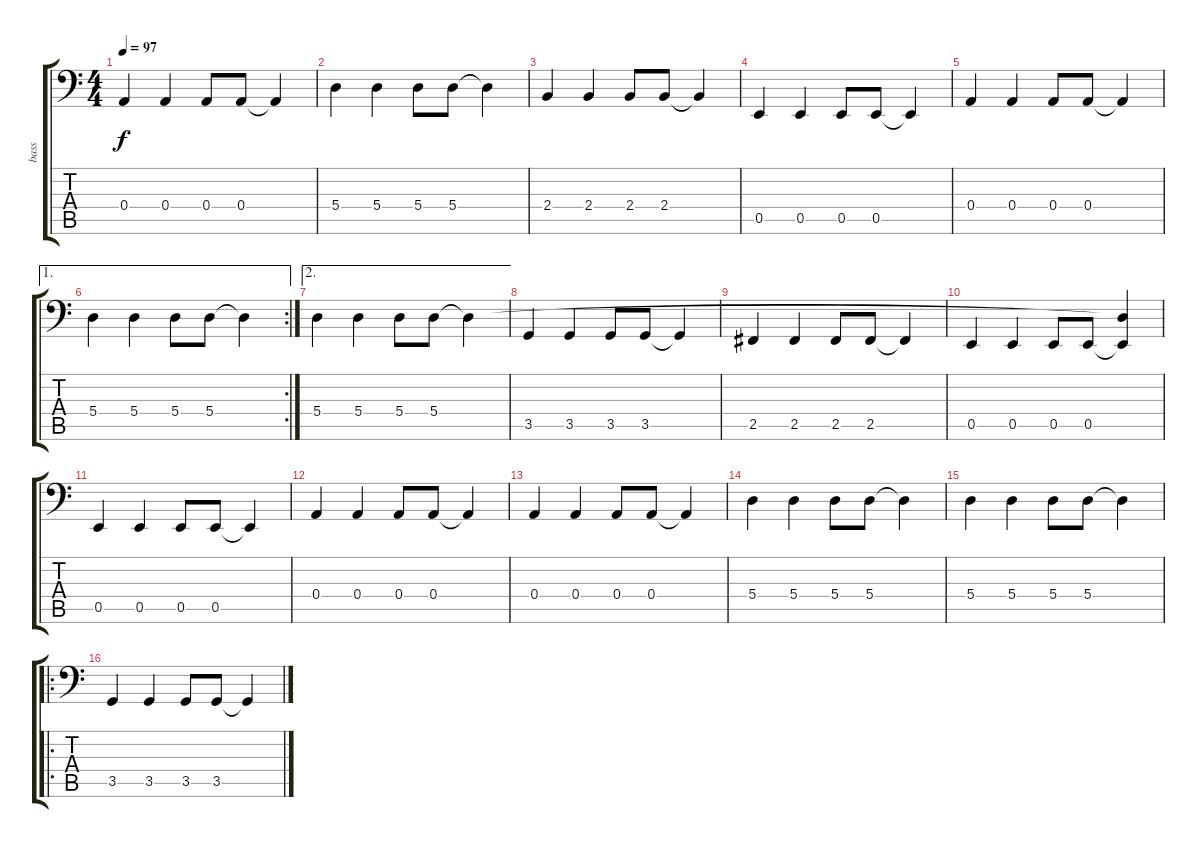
\track ("bass" "bass") {instrument electricbassfinger}
\staff {score tabs}
\tuning (C3 G2 D2 A1 E1 B0) {hide}
\ts (4 4)
\tempo 97
\clef f4
\ks c
0.4.4{dy f} 0.4.4 0.4.8 0.4.8 0.4{t}.4 |
5.4.4 5.4.4 5.4.8 5.4.8 5.4{t}.4 |
2.4.4 2.4.4 2.4.8 2.4.8 2.4{t}.4 |
0.5.4 0.5.4 0.5.8 0.5.8 0.5{t}.4 |
0.4.4 0.4.4 0.4.8 0.4.8 0.4{t}.4 |
\ae 1
\rc 2
5.4.4 5.4.4 5.4.8 5.4.8 5.4{t}.4 |
\ae 2
5.4.4 5.4.4 5.4.8 5.4.8 5.4{t}.4 |
3.5.4 3.5.4 3.5.8 3.5.8 3.5{t}.4 |
2.5.4 2.5.4 2.5.8 2.5.8 2.5{t}.4 |
0.5.4 0.5.4 0.5.8 0.5.8 (5.4{t} 0.5{t}).4 |
0.5.4 0.5.4 0.5.8 0.5.8 0.5{t}.4 |
0.4.4 0.4.4 0.4.8 0.4.8 0.4{t}.4 |
0.4.4 0.4.4 0.4.8 0.4.8 0.4{t}.4 |
5.4.4 5.4.4 5.4.8 5.4.8 5.4{t}.4 |
5.4.4 5.4.4 5.4.8 5.4.8 5.4{t}.4 |
\ro
3.5.4 3.5.4 3.5.8 3.5.8 3.5{t}.4
